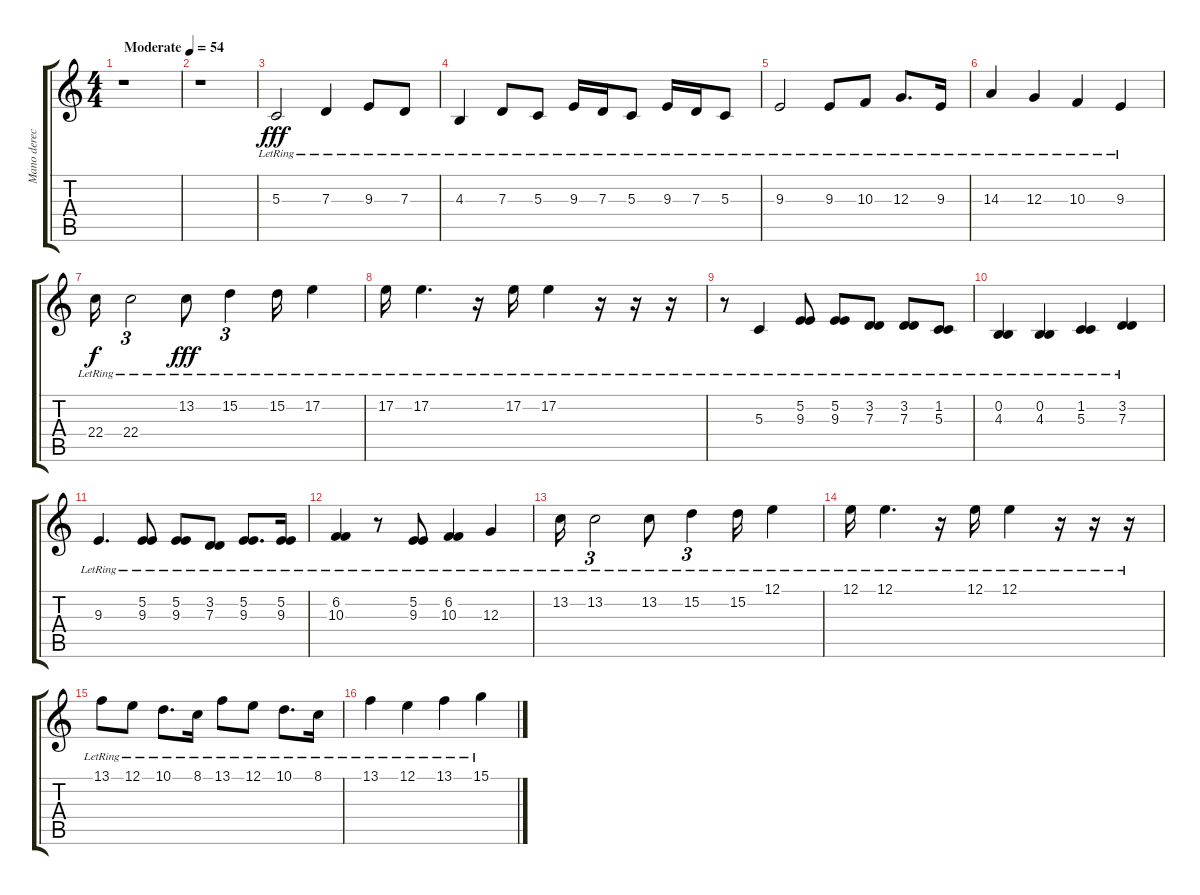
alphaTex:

\track ("Mano derecha" "Mano derec") {instrument brightacousticpiano}
\staff {score tabs}
\tuning (E4 B3 G3 D3 A2 E2) {hide}
\ts (4 4)
\tempo (54 "Moderate")
\clef g2
\ks c
r.1{dy fff instrument brightacousticpiano} |
r.1 |
5.3{lr}.2{volume 10 instrument brightacousticpiano} 7.3{lr}.4 9.3{lr}.8 7.3{lr}.8 |
4.3{lr}.4 7.3{lr}.8 5.3{lr}.8 9.3{lr}.16 7.3{lr}.16 5.3{lr}.8 9.3{lr}.16 7.3{lr}.16 5.3{lr}.8 |
9.3{lr}.2 9.3{lr}.8 10.3{lr}.8 12.3{lr}.8{d} 9.3{lr}.16 |
14.3{lr}.4 12.3{lr}.4 10.3{lr}.4 9.3{lr}.4 |
22.4{lr}.16{dy f} 22.4{lr}.2{tu (3 2)} 13.2{lr}.8{dy fff} 15.2{lr}.4{tu (3 2)} 15.2{lr}.16 17.2{lr}.4 |
17.2{lr}.16 17.2{lr}.4{d} r.16 17.2{lr}.16 17.2{lr}.4 r.16 r.16 r.16 |
r.8 5.3{lr}.4 (5.2{lr} 9.3{lr}).8 (5.2{lr} 9.3{lr}).8 (3.2{lr} 7.3{lr}).8 (3.2{lr} 7.3{lr}).8 (1.2{lr} 5.3{lr}).8 |
(0.2{lr} 4.3{lr}).4 (0.2{lr} 4.3{lr}).4 (1.2{lr} 5.3{lr}).4 (3.2{lr} 7.3{lr}).4 |
9.3{lr}.4{d} (5.2{lr} 9.3{lr}).8 (5.2{lr} 9.3{lr}).8 (3.2{lr} 7.3{lr}).8 (5.2{lr} 9.3{lr}).8{d} (5.2{lr} 9.3{lr}).16 |
(6.2{lr} 10.3{lr}).4 r.8 (5.2{lr} 9.3{lr}).8 (6.2{lr} 10.3{lr}).4 12.3{lr}.4 |
13.2{lr}.16 13.2{lr}.2{tu (3 2)} 13.2{lr}.8 15.2{lr}.4{tu (3 2)} 15.2{lr}.16 12.1{lr}.4 |
12.1{lr}.16 12.1{lr}.4{d} r.16 12.1{lr}.16 12.1{lr}.4 r.16 r.16 r.16 |
13.1{lr}.8 12.1{lr}.8 10.1{lr}.8{d} 8.1{lr}.16 13.1{lr}.8 12.1{lr}.8 10.1{lr}.8{d} 8.1{lr}.16 |
13.1{lr}.4 12.1{lr}.4 13.1{lr}.4 15.1{lr}.4
